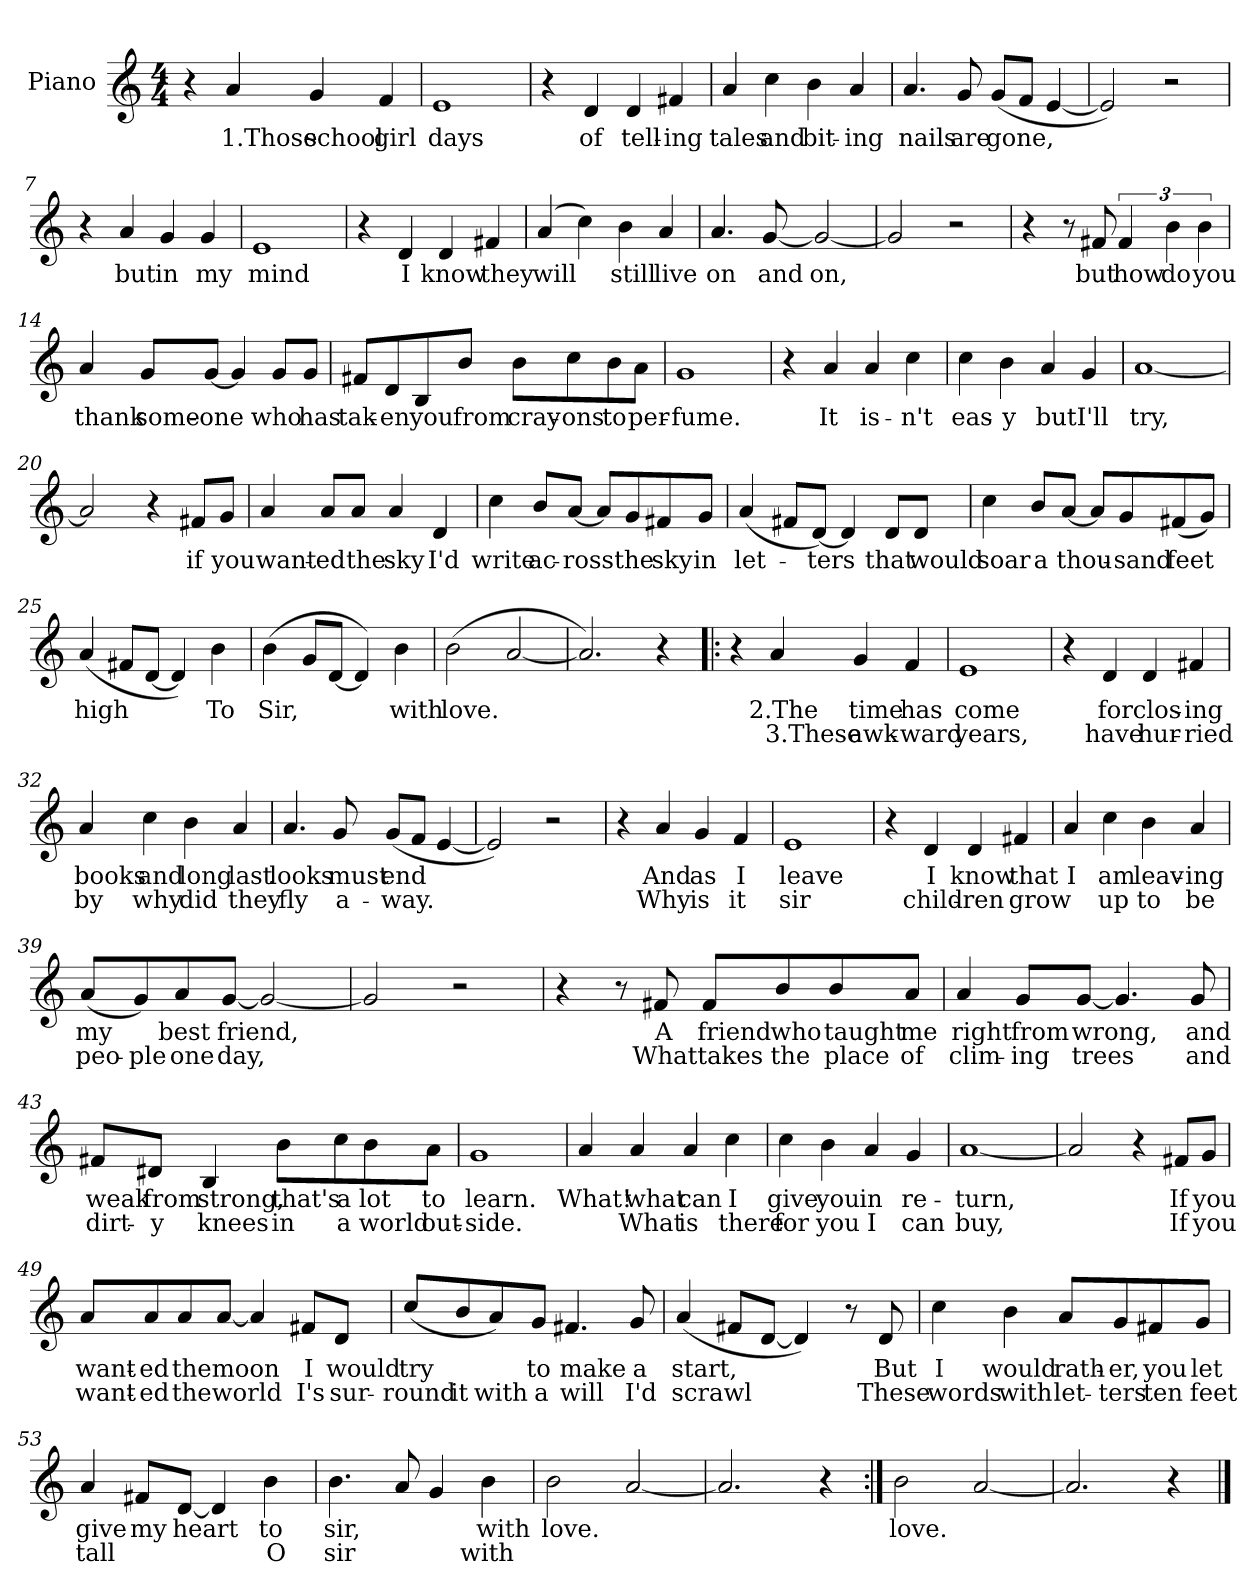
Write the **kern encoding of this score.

**kern	**text	**text
*part1	*part1	*part1
*staff1	*staff1	*staff1
*I"Piano	*	*
*I'Pno.	*	*
*clefG2	*	*
*k[]	*	*
*C:	*	*
*M4/4	*	*
=1	=1	=1
4r	.	.
4a/	1.Those	.
4g/	school	.
4f/	girl	.
=2	=2	=2
1e	days	.
=3	=3	=3
4r	.	.
4d/	of	.
4d/	tell-	.
4f#X/	-ing	.
=4	=4	=4
4a/	tales	.
4cc\	and	.
4b\	bit-	.
4a/	-ing	.
=5	=5	=5
4.a/	nails	.
8g/	are	.
(8g/L	gone,	.
8f/J	.	.
[4e/	.	.
!!LO:LB:g=z
=6	=6	=6
2e/])	.	.
2r	.	.
=7	=7	=7
4r	.	.
4a/	but	.
4g/	in	.
4g/	my	.
=8	=8	=8
1e	mind	.
=9	=9	=9
4r	.	.
4d/	I	.
4d/	know	.
4f#X/	they	.
=10	=10	=10
(4a/	will	.
4cc\)	.	.
4b\	still	.
4a/	live	.
=11	=11	=11
4.a/	on	.
[8g/	and	.
2g/_	on,	.
=12	=12	=12
2g/]	.	.
2r	.	.
!!LO:LB:g=z
=13	=13	=13
4r	.	.
8r	.	.
8f#X/	but	.
6f#/	how	.
6b\	do	.
6b\	you	.
=14	=14	=14
4a/	thank	.
8g/L	some-	.
[8g/J	-one	.
4g/]	.	.
8g/L	who	.
8g/J	has	.
=15	=15	=15
8f#X/L	tak-	.
8d/	-en	.
8B/	you	.
8b/J	from	.
8b\L	cray-	.
8cc\	-ons	.
8b\	to	.
8a\J	per-	.
=16	=16	=16
1g	-fume.	.
!!LO:LB:g=z
=17	=17	=17
4r	.	.
4a/	It	.
4a/	is-	.
4cc\	-n't	.
=18	=18	=18
4cc\	eas-	.
4b\	-y	.
4a/	but	.
4g/	I'll	.
=19	=19	=19
[1a	try,	.
=20	=20	=20
2a/]	.	.
4r	.	.
8f#X/L	if	.
8g/J	you	.
=21	=21	=21
4a/	want-	.
8a/L	-ed	.
8a/J	the	.
4a/	sky	.
4d/	I'd	.
!!LO:LB:g=z
=22	=22	=22
4cc\	write	.
8b/L	ac-	.
[8a/J	-ross	.
8a/L]	.	.
8g/	the	.
8f#X/	sky	.
8g/J	in	.
=23	=23	=23
(4a/	let-	.
8f#X/L	.	.
[8d/J)	-ters	.
4d/]	.	.
8d/L	that	.
8d/J	would	.
=24	=24	=24
4cc\	soar	.
8b/L	a	.
[8a/J	thou-	.
8a/L]	.	.
8g/	-sand	.
(8f#X/	feet	.
8g/J)	.	.
!!LO:LB:g=z
=25	=25	=25
(4a/	high	.
8f#X/L	.	.
[8d/J	.	.
4d/])	.	.
4b\	To	.
=26	=26	=26
(4b\	Sir,	.
8g/L	.	.
[8d/J	.	.
4d/])	.	.
4b\	with	.
=27	=27	=27
(2b\	love.	.
[2a/	.	.
=28	=28	=28
2.a/])	.	.
4r	.	.
!!LO:PB:g=z
=29!|:	=29!|:	=29!|:
4r	.	.
4a/	2.The	3.These
4g/	time	awk-
4f/	has	-ward
=30	=30	=30
1e	come	years,
=31	=31	=31
4r	.	.
4d/	for	have
4d/	clos-	hur-
4f#X/	-ing	-ried
=32	=32	=32
4a/	books	by
4cc\	and	why
4b\	long	did
4a/	last	they
=33	=33	=33
4.a/	looks	fly
8g/	must	a-
(8g/L	end	-way.
8f/J	.	.
[4e/	.	.
!!LO:LB:g=z
=34	=34	=34
2e/])	.	.
2r	.	.
=35	=35	=35
4r	.	.
4a/	And	Why
4g/	as	is
4f/	I	it
=36	=36	=36
1e	leave	sir
=37	=37	=37
4r	.	.
4d/	I	child-
4d/	know	-ren
4f#X/	that	grow
=38	=38	=38
4a/	I	.
4cc\	am	up
4b\	leav-	to
4a/	-ing	be
!!LO:LB:g=z
=39	=39	=39
(8a/L	my	peo-
8g/)	.	-ple
8a/	best	one
[8g/J	friend,	day,
2g/_	.	.
=40	=40	=40
2g/]	.	.
2r	.	.
=41	=41	=41
4r	.	.
8r	.	.
8f#X/	A	What
8f#/L	friend	takes
8b/	who	the
8b/	taught	place
8a/J	me	of
=42	=42	=42
4a/	right	clim-
8g/L	from	-ing
[8g/J	wrong,	trees
4.g/]	.	.
8g/	and	and
!!LO:LB:g=z
=43	=43	=43
8f#X/L	weak	dirt-
8d#X/J	from	-y
4B/	strong,	knees
8b\L	that's	in
8cc\	a	a
8b\	lot	world
8a\J	to	out-
=44	=44	=44
1g	learn.	-side.
=45	=45	=45
4a/	What!	.
4a/	what	What
4a/	can	is
4cc\	I	there
=46	=46	=46
4cc\	give	for
4b\	you	you
4a/	in	I
4g/	re-	can
=47	=47	=47
[1a	-turn,	buy,
!!LO:LB:g=z
=48	=48	=48
2a/]	.	.
4r	.	.
8f#X/L	If	If
8g/J	you	you
=49	=49	=49
8a/L	want-	want-
8a/	-ed	-ed
8a/	the	the
[8a/J	moon	world
4a/]	.	.
8f#X/L	I	I's
8d/J	would	sur-
=50	=50	=50
(8cc/L	try	-round
8b/	.	it
8a/)	.	with
8g/J	to	a
4.f#X/	make	will
8g/	a	I'd
!!LO:LB:g=z
=51	=51	=51
(4a/	start,	scrawl
8f#X/L	.	.
[8d/J	.	.
4d/])	.	.
8r	.	.
8d/	But	These
=52	=52	=52
4cc\	I	words
4b\	would	with
8a/L	rath-	let-
8g/	-er,	-ters
8f#X/	you	ten
8g/J	let	feet
=53	=53	=53
4a/	give	tall
8f#X/L	my	.
[8d/J	heart	.
4d/]	.	.
4b\	to	O
!!LO:LB:g=z
=54	=54	=54
4.b\	sir,	sir
8a/	.	.
4g/	.	.
4b\	with	with
=55	=55	=55
2b\	love.	.
[2a/	.	.
=56	=56	=56
2.a/]	.	.
4r	.	.
=57:|!	=57:|!	=57:|!
2b\	love.	.
[2a/	.	.
=58	=58	=58
2.a/]	.	.
4r	.	.
==	==	==
*-	*-	*-
